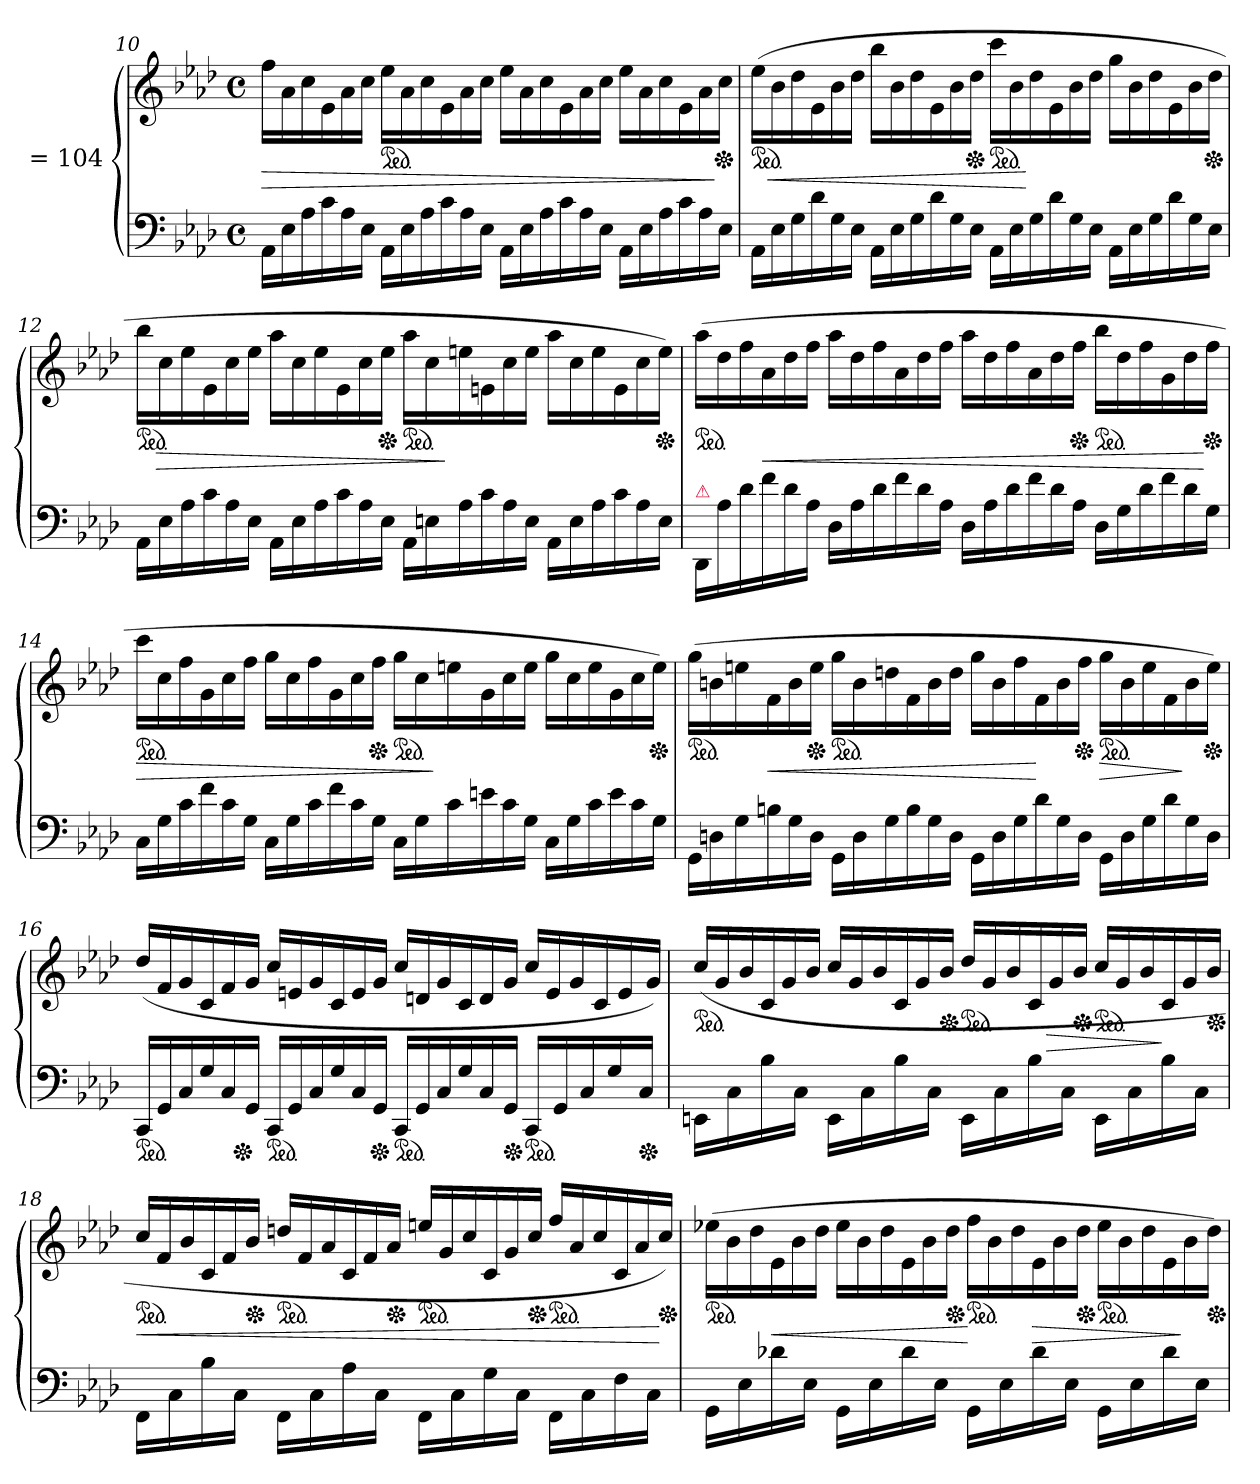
**kern	**kern	**dynam
*part1	*part1	*part1
*staff2	*staff1	*staff1/2
*I"[quarter] = 104	*	*
*clefF4	*clefG2	*
*k[b-e-a-d-]	*k[b-e-a-d-]	*
*A-:	*A-:	*
*M4/4	*M4/4	*
*met(c)	*met(c)	*
*Xtuplet	*Xtuplet	*
=10	=10	=10
24AA-!\LL	24ff\LL	>
24E-!	24a-!	.
24A-!	24cc!	.
24c!	24e-!	.
24A-!	24a-!	.
24E-!JJ	24cc!JJ	.
*	*ped	*
24AA-!\LL	24ee-\LL	.
24E-!	24a-!	.
24A-!	24cc!	.
24c!	24e-!	.
24A-!	24a-!	.
24E-!JJ	24cc!JJ	.
24AA-!\LL	24ee-\LL	.
24E-!	24a-!	.
24A-!	24cc!	.
24c!	24e-!	.
24A-!	24a-!	.
24E-!JJ	24cc!JJ	.
24AA-!\LL	24ee-\LL	.
24E-!	24a-!	.
24A-!	24cc!	.
24c!	24e-!	.
24A-!	24a-!	.
*	*Xped	*
24E-!JJ	24cc!JJ	]
=11	=11	=11
*	*ped	*
24AA-!\LL	(24ee-\LL	.
24E-!	24b-!	<
24G!	24dd-!	.
24d-!	24e-!	.
24G!	24b-!	.
24E-!JJ	24dd-!JJ	.
24AA-!\LL	24bb-\LL	.
24E-!	24b-!	.
24G!	24dd-!	.
24d-!	24e-!	.
24G!	24b-!	.
*	*Xped	*
24E-!JJ	24dd-!JJ	.
*	*ped	*
24AA-!\LL	24ccc\LL	.
24E-!	24b-!	.
24G!	24dd-!	[
24d-!	24e-!	.
24G!	24b-!	.
24E-!JJ	24dd-!JJ	.
24AA-!\LL	24gg\LL	.
24E-!	24b-!	.
24G!	24dd-!	.
24d-!	24e-!	.
24G!	24b-!	.
*	*Xped	*
24E-!JJ	24dd-!JJ	.
=12	=12	=12
*	*ped	*
24AA-!\LL	24bb-\LL	.
24E-!	24cc!	>
24A-!	24ee-!	.
24c!	24e-!	.
24A-!	24cc!	.
24E-!JJ	24ee-!JJ	.
24AA-!\LL	24aa-\LL	.
24E-!	24cc!	.
24A-!	24ee-!	.
24c!	24e-!	.
24A-!	24cc!	.
*	*Xped	*
24E-!JJ	24ee-!JJ	.
*	*ped	*
24AA-!\LL	24aa-\LL	.
24En!	24cc!	.
24A-!	24een!	]
24c!	24en!	.
24A-!	24cc!	.
24E!JJ	24ee!JJ	.
24AA-!\LL	24aa-\LL	.
24E!	24cc!	.
24A-!	24ee!	.
24c!	24e!	.
24A-!	24cc!	.
*	*Xped	*
24E!JJ	24ee!JJ)	.
=13	=13	=13
!LO:TX:a:color=crimson:t=⚠	!	!
*	*ped	*
24DD-/LL	(24aa-\LL	.
24A-!\	24dd-!	.
24d-!\	24ff!	.
24f!\	24a-!	<
24d-!\	24dd-!	.
24A-!\JJ	24ff!JJ	.
24D-!\LL	24aa-\LL	.
24A-!	24dd-!	.
24d-!	24ff!	.
24f!	24a-!	.
24d-!	24dd-!	.
24A-!JJ	24ff!JJ	.
24D-!\LL	24aa-\LL	.
24A-!	24dd-!	.
24d-!	24ff!	.
24f!	24a-!	.
24d-!	24dd-!	.
*	*Xped	*
24A-!JJ	24ff!JJ	.
*	*ped	*
24D-!\LL	24bb-\LL	.
24G!	24dd-!	.
24d-!	24ff!	.
24f!	24g!	.
24d-!	24dd-!	.
*	*Xped	*
24G!JJ	24ff!JJ	[
=14	=14	=14
*	*ped	*
24C\LL	24ccc\LL	>
24G!	24cc!	.
24c!	24ff!	.
24f!	24g!	.
24c!	24cc!	.
24G!JJ	24ff!JJ	.
24C!\LL	24gg\LL	.
24G!	24cc!	.
24c!	24ff!	.
24f!	24g!	.
24c!	24cc!	.
*	*Xped	*
24G!JJ	24ff!JJ	.
*	*ped	*
24C!\LL	24gg\LL	.
24G!	24cc!	.
24c!	24een!	]
24en!	24g!	.
24c!	24cc!	.
24G!JJ	24ee!JJ	.
24C!\LL	24gg\LL	.
24G!	24cc!	.
24c!	24ee!	.
24e!	24g!	.
24c!	24cc!	.
*	*Xped	*
24G!JJ	24ee!JJ)	.
=15	=15	=15
*	*ped	*
24GG\LL	(24gg\LL	.
24Dn!	24bn!	.
24G!	24een!	.
24Bn!	24f!	<
24G!	24b!	.
*	*Xped	*
24D!JJ	24ee!JJ	.
*	*ped	*
24GG!\LL	24gg\LL	.
24D!	24b!	.
24G!	24ddn!	.
24B!	24f!	.
24G!	24b!	.
24D!JJ	24dd!JJ	.
24GG!\LL	24gg\LL	.
24D!	24b!	.
24G!	24ff!	.
24d-!	24f!	[
24G!	24b!	.
*	*Xped	*
24D!JJ	24ff!JJ	.
*	*ped	*
24GG!\LL	24gg\LL	>
24D!	24b!	.
24G!	24ee!	.
24d-!	24f!	.
24G!	24b!	]
*	*Xped	*
24D!JJ	24ee!JJ)	.
=16	=16	=16
*ped	*	*
*	*^	*
24CCLL	(>24dd-LL	8.ryy	.
24GG!	24f!	.	.
24C!	24g!	.	.
24G!	24c!	.	.
24C!	24f!	.	.
*Xped	*	*	*
.	.	2ryy	.
24GG!JJ	24g!JJ	.	.
*ped	*	*	*
24CC!LL	24ccLL	.	.
24GG!	24en!	.	.
24C!	24g!	.	.
24G!	24c!	.	.
24C!	24e!	.	.
*Xped	*	*	*
24GG!JJ	24g!JJ	.	.
*ped	*	*	*
24CC!LL	24ccLL	.	.
24GG!	24dn!	.	.
24C!	24g!	.	.
24G!	24c!	.	.
24C!	24d!	.	.
.	.	4ryy	.
*Xped	*	*	*
24GG!JJ	24g!JJ	.	.
*ped	*	*	*
20CC!LL	24cc!LL	.	.
.	24e!	.	.
20GG!	.	.	.
.	24g!	.	.
20C!	.	.	.
.	24c!	.	.
20G!	.	.	.
.	24e!	.	.
.	.	16ryy	.
*Xped	*	*	*
20C!JJ	.	.	.
.	24g!JJ)	.	.
*	*v	*v	*
=17	=17	=17
*	*ped	*
16EEn\LL	(>24ccLL	.
.	24g!	.
16C!	.	.
.	24b-!	.
16B-	24c!	.
.	24g!	.
16C!JJ	.	.
.	24b-!JJ	.
16EE!\LL	24ccLL	.
.	24g!	.
16C!	.	.
.	24b-!	.
16B-	24c!	.
.	24g!	.
*	*Xped	*
16C!JJ	.	.
.	24b-!JJ	.
*	*ped	*
16EE!\LL	24dd-LL	.
.	24g!	.
16C!	.	.
.	24b-!	.
16B-	24c!	.
.	24g!	>
*	*Xped	*
16C!JJ	.	.
.	24b-!JJ	.
*	*ped	*
16EE!\LL	24ccLL	.
.	24g!	.
16C!	.	.
.	24b-!	.
16B-	24c!	]
.	24g!	.
*	*Xped	*
16C!JJ	.	.
.	24b-!JJ	.
=18	=18	=18
*	*ped	*
16FF\LL	24ccLL	<
.	24f!	.
16C!	.	.
.	24b-!	.
16B-	24c!	.
.	24f!	.
*	*Xped	*
16C!JJ	.	.
.	24b-!JJ	.
*	*ped	*
16FF!\LL	24ddnLL	.
.	24f!	.
16C!	.	.
.	24a-!	.
16A-	24c!	.
.	24f!	.
*	*Xped	*
16C!JJ	.	.
.	24a-!JJ	.
*	*ped	*
16FF!\LL	24eenLL	.
.	24g!	.
16C!	.	.
.	24cc!	.
16G	24c!	.
.	24g!	.
*	*Xped	*
16C!JJ	.	.
.	24cc!JJ	.
*	*ped	*
16FF!\LL	24ffLL	.
.	24a-!	.
16C!	.	.
.	24cc!	.
16F	24c!	.
.	24a-!	.
*	*Xped	*
16C!JJ	.	.
.	24cc!JJ)	[
=19	=19	=19
*	*ped	*
16GG\LL	(>24ee-X\LL	.
.	24b-!	.
16E-!	.	.
.	24dd-!	.
16d-X	24e-!	<
.	24b-!	.
16E-!JJ	.	.
.	24dd-!JJ	.
16GG!\LL	24ee-!\LL	.
.	24b-!	.
16E-!	.	.
.	24dd-!	.
16d-	24e-!	.
.	24b-!	.
*	*Xped	*
16E-!JJ	.	.
.	24dd-!JJ	.
*	*ped	*
16GG!\LL	24ff\LL	[
.	24b-!	.
16E-!	.	.
.	24dd-!	.
16d-	24e-!	>
.	24b-!	.
*	*Xped	*
16E-!JJ	.	.
.	24dd-!JJ	.
*	*ped	*
16GG!\LL	24ee-\LL	.
.	24b-!	.
16E-!	.	.
.	24dd-!	.
16d-	24e-!	.
.	24b-!	]
*	*Xped	*
16E-!JJ	.	.
.	24dd-!JJ)	.
=	=	=
*-	*-	*-
